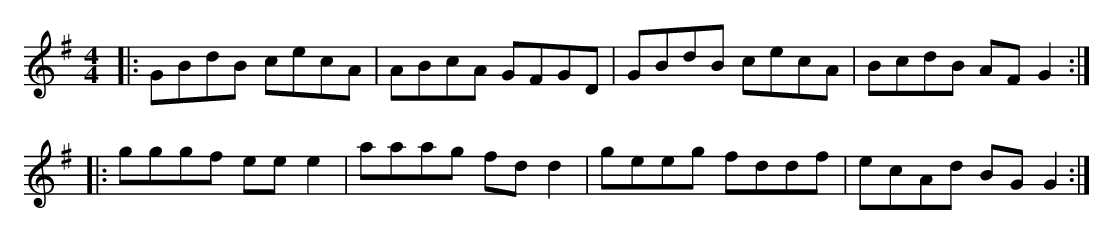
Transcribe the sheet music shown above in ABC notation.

X:1
M:4/4
K:G
|:GBdB cecA|ABcA GFGD|GBdB cecA|BcdB AF G2:|
|:gggf ee e2|aaag fd d2|geeg fddf|ecAd BG G2:|
